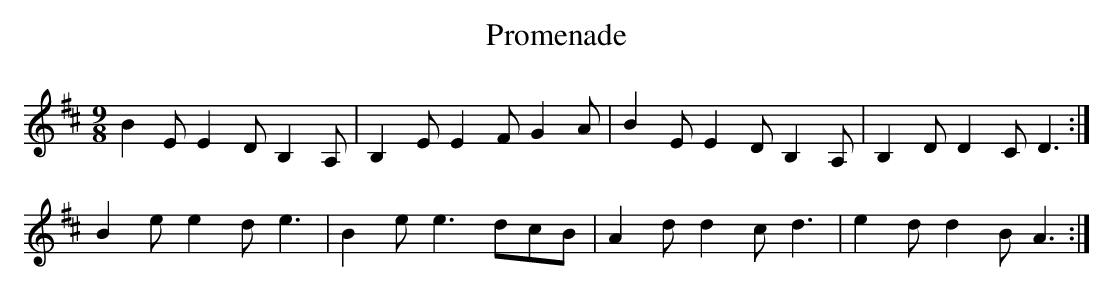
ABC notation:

X:1
T:Promenade
M:9/8
L:1/8
K:E Dorian
B2E E2D B,2A,|B,2E E2F G2A|B2E E2D B,2A,|B,2D D2C D3:|!
B2e e2d e3|B2e e3 dcB|A2d d2c d3|e2d d2B A3:|!
